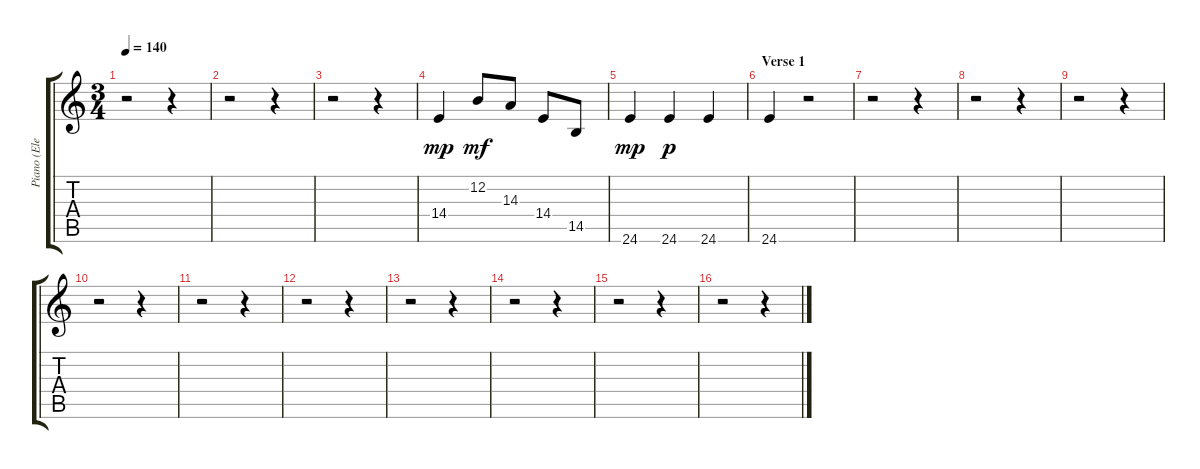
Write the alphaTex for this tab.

\track ("Piano (Electric Grand)" "Piano (Ele") {instrument electricgrandpiano}
\staff {score tabs}
\tuning (E4 B3 G3 D3 A2 E2) {hide}
\ts (3 4)
\tempo 140
\clef g2
\ks c
r.2{dy mp} r.4 |
r.2 r.4 |
r.2 r.4 |
14.4.4 12.2.8{dy mf} 14.3.8 14.4.8 14.5.8 |
24.6.4{dy mp} 24.6.4{dy p} 24.6.4 |
\section ("" "Verse 1")
24.6.4 r.2 |
r.2 r.4 |
r.2 r.4 |
r.2 r.4 |
r.2 r.4 |
r.2 r.4 |
r.2 r.4 |
r.2 r.4 |
r.2 r.4 |
r.2 r.4 |
r.2 r.4
